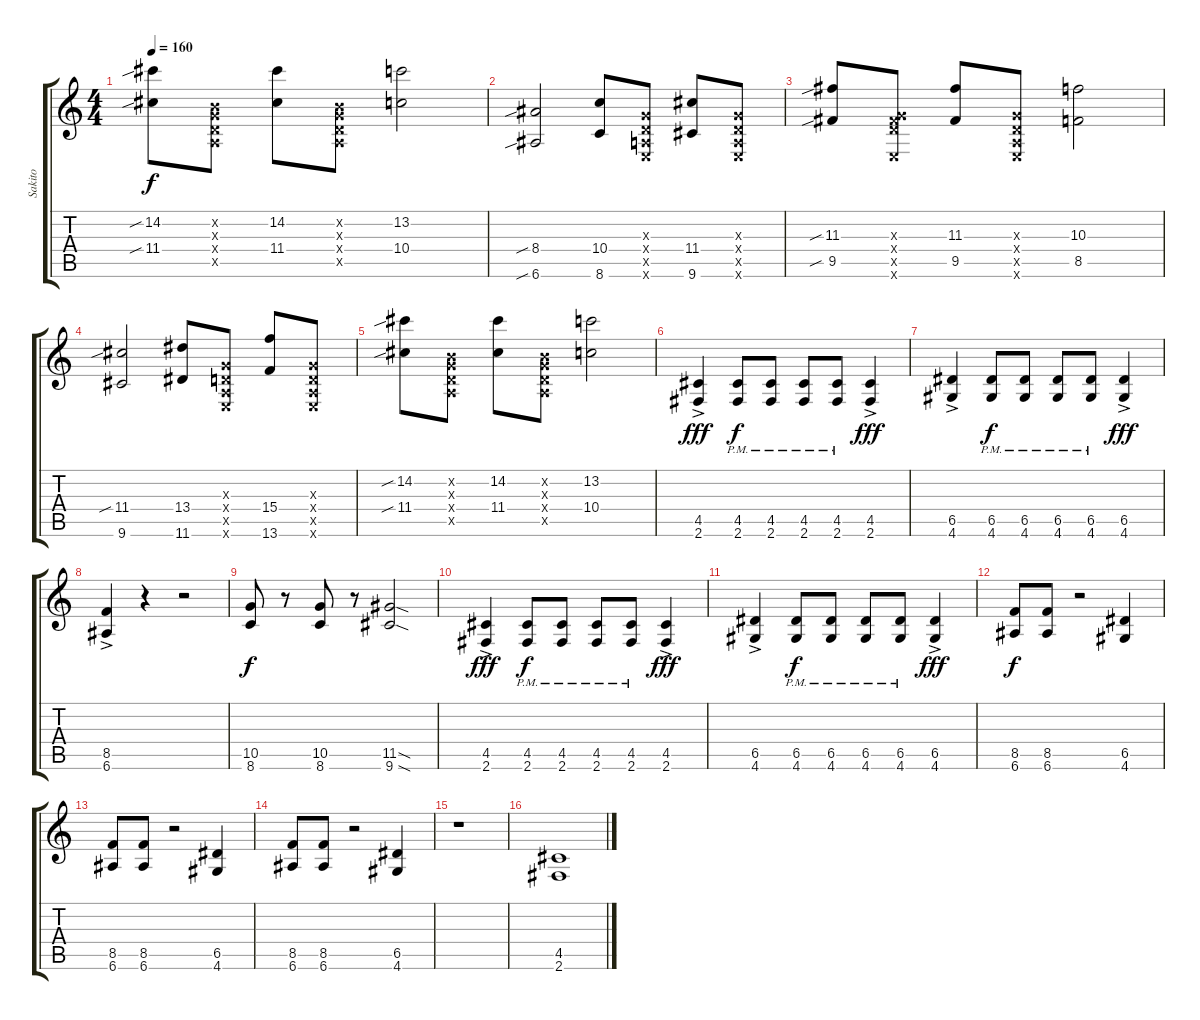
\track ("Sakito" "Sakito") {instrument distortionguitar}
\staff {score tabs}
\tuning (E4 B3 G3 D3 A2 E2) {hide}
\ts (4 4)
\tempo 160
\clef g2
\ks c
(14.2{sib} 11.4{sib}).8{dy f} (0.2{x} 0.3{x} 0.4{x} 0.5{x}).8 (14.2 11.4).8 (0.2{x} 0.3{x} 0.4{x} 0.5{x}).8 (13.2 10.4).2 |
(8.4{sib} 6.6{sib}).2 (10.4 8.6).8 (0.3{x} 0.4{x} 0.5{x} 0.6{x}).8 (11.4 9.6).8 (0.3{x} 0.4{x} 0.5{x} 0.6{x}).8 |
(11.3{sib} 9.5{sib}).8 (0.3{x} 0.4{x} 9.5{x} 0.6{x}).8 (11.3 9.5).8 (0.3{x} 0.4{x} 0.5{x} 0.6{x}).8 (10.3 8.5).2 |
(11.4{sib} 9.6).2 (13.4 11.6).8 (0.3{x} 0.4{x} 0.5{x} 0.6{x}).8 (15.4 13.6).8 (0.3{x} 0.4{x} 0.5{x} 0.6{x}).8 |
(14.2{sib} 11.4{sib}).8 (0.2{x} 0.3{x} 0.4{x} 0.5{x}).8 (14.2 11.4).8 (0.2{x} 0.3{x} 0.4{x} 0.5{x}).8 (13.2 10.4).2 |
(4.5{ac} 2.6).4{dy fff} (4.5{pm} 2.6{pm}).8{dy f} (4.5{pm} 2.6{pm}).8 (4.5{pm} 2.6{pm}).8 (4.5{pm} 2.6{pm}).8 (4.5{ac} 2.6).4{dy fff} |
(6.5{ac} 4.6).4 (6.5 4.6{pm}).8{dy f} (6.5 4.6{pm}).8 (6.5 4.6{pm}).8 (6.5 4.6{pm}).8 (6.5{ac} 4.6).4{dy fff} |
(8.5 6.6{ac}).4 r.4 r.2 |
(10.5 8.6).8{dy f} r.8 (10.5 8.6).8 r.8 (11.5{sod} 9.6{sod}).2 |
(4.5{ac} 2.6).4{dy fff} (4.5{pm} 2.6{pm}).8{dy f} (4.5{pm} 2.6{pm}).8 (4.5{pm} 2.6{pm}).8 (4.5{pm} 2.6{pm}).8 (4.5{ac} 2.6).4{dy fff} |
(6.5{ac} 4.6).4 (6.5 4.6{pm}).8{dy f} (6.5 4.6{pm}).8 (6.5 4.6{pm}).8 (6.5 4.6{pm}).8 (6.5{ac} 4.6).4{dy fff} |
(8.5 6.6).8{dy f} (8.5 6.6).8 r.2 (6.5 4.6).4 |
(8.5 6.6).8 (8.5 6.6).8 r.2 (6.5 4.6).4 |
(8.5 6.6).8 (8.5 6.6).8 r.2 (6.5 4.6).4 |
r.1 |
(4.5 2.6).1{volume 10}
